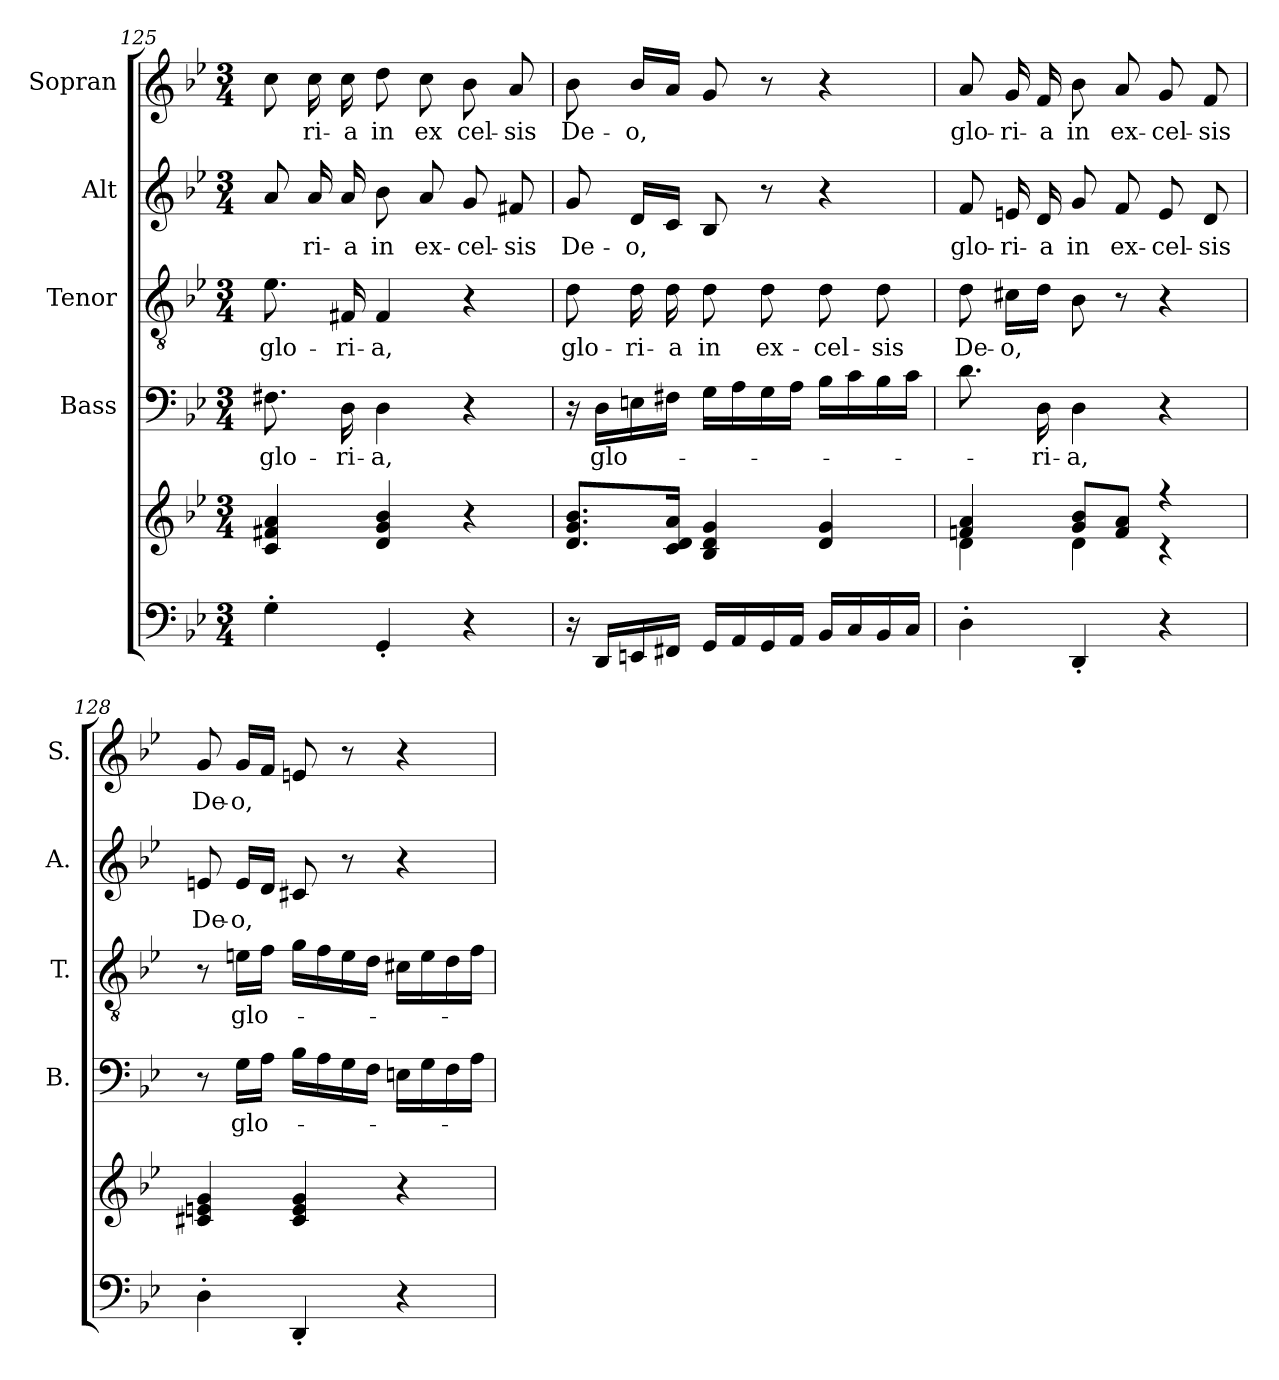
**kern	**kern	**kern	**text	**kern	**text	**kern	**text	**kern	**text
*part5	*part5	*part4	*part4	*part3	*part3	*part2	*part2	*part1	*part1
*staff6	*staff5	*staff4	*staff4	*staff3	*staff3	*staff2	*staff2	*staff1	*staff1
*	*	*I"Bass	*	*I"Tenor	*	*I"Alt	*	*I"Sopran	*
*	*	*I'B.	*	*I'T.	*	*I'A.	*	*I'S.	*
*clefF4	*clefG2	*clefF4	*	*clefGv2	*	*clefG2	*	*clefG2	*
*k[b-e-]	*k[b-e-]	*k[b-e-]	*	*k[b-e-]	*	*k[b-e-]	*	*k[b-e-]	*
*B-:	*B-:	*B-:	*	*B-:	*	*B-:	*	*B-:	*
*M3/4	*M3/4	*M3/4	*	*M3/4	*	*M3/4	*	*M3/4	*
=125	=125	=125	=125	=125	=125	=125	=125	=125	=125
!	!	!	!LO:LY:b	!	!LO:LY:b	!	!	!	!
4G'>\	4c/ 4f#X/ 4a/	8.F#X\	glo-	8.e-\	glo-	8a/	.	8cc\	.
!	!	!	!	!	!	!	!LO:LY:b	!	!LO:LY:b
.	.	.	.	.	.	16a/	-ri-	16cc\	-ri-
!	!	!	!LO:LY:b	!	!LO:LY:b	!	!LO:LY:b	!	!LO:LY:b
.	.	16D\	-ri-	16F#X/	-ri-	16a/	-a	16cc\	-a
!	!	!	!LO:LY:b	!	!LO:LY:b	!	!LO:LY:b	!	!LO:LY:b
4GG'</	4d/ 4g/ 4b-/	4D\	-a,	4F#/	-a,	8b-\	in	8dd\	in
!	!	!	!	!	!	!	!LO:LY:b	!	!LO:LY:b
.	.	.	.	.	.	8a/	ex-	8cc\	ex
!	!	!	!	!	!	!	!LO:LY:b	!	!LO:LY:b
4r	4r	4r	.	4r	.	8g/	-cel-	8b-\	cel-
!	!	!	!	!	!	!	!LO:LY:b	!	!LO:LY:b
.	.	.	.	.	.	8f#X/	-sis	8a/	-sis
!!LO:PB:g=z
=126	=126	=126	=126	=126	=126	=126	=126	=126	=126
!	!	!	!	!	!LO:LY:b	!	!LO:LY:b	!	!LO:LY:b
16r	8.d/ 8.g/ 8.b-/L	16r	.	8d\	glo-	8g/	De-	8b-\	De-
!	!	!	!LO:LY:b	!	!	!	!	!	!
16DD/LL	.	16D\LL	glo-	.	.	.	.	.	.
!	!	!	!	!	!LO:LY:b	!	!LO:LY:b	!	!LO:LY:b
16EEn/	.	16En\	.	16d\	-ri-	16d/LL	-o,	16b-/LL	-o,
!	!	!	!	!	!LO:LY:b	!	!	!	!
16FF#X/JJ	16c/ 16d/ 16a/Jk	16F#X\JJ	.	16d\	-a	16c/JJ	.	16a/JJ	.
!	!	!	!	!	!LO:LY:b	!	!	!	!
16GG/LL	4B-/ 4d/ 4g/	16G\LL	.	8d\	in	8B-/	.	8g/	.
16AA/	.	16A\	.	.	.	.	.	.	.
!	!	!	!	!	!LO:LY:b	!	!	!	!
16GG/	.	16G\	.	8d\	ex-	8r	.	8r	.
16AA/JJ	.	16A\JJ	.	.	.	.	.	.	.
!	!	!	!	!	!LO:LY:b	!	!	!	!
16BB-/LL	4d/ 4g/	16B-\LL	.	8d\	-cel-	4r	.	4r	.
16C/	.	16c\	.	.	.	.	.	.	.
!	!	!	!	!	!LO:LY:b	!	!	!	!
16BB-/	.	16B-\	.	8d\	-sis	.	.	.	.
16C/JJ	.	16c\JJ	.	.	.	.	.	.	.
=127	=127	=127	=127	=127	=127	=127	=127	=127	=127
*	*^	*	*	*	*	*	*	*	*
!	!	!	!	!	!	!LO:LY:b	!	!LO:LY:b	!	!LO:LY:b
4D'>\	4fn/ 4a/	4d\	8.d\	.	8d\	De-	8f/	glo-	8a/	glo-
!	!	!	!	!	!	!LO:LY:b	!	!LO:LY:b	!	!LO:LY:b
.	.	.	.	.	16c#X\LL	-o,	16en/	-ri-	16g/	-ri-
!	!	!	!	!LO:LY:b	!	!	!	!LO:LY:b	!	!LO:LY:b
.	.	.	16D\	-ri-	16d\JJ	.	16d/	-a	16f/	-a
!	!	!	!	!LO:LY:b	!	!	!	!LO:LY:b	!	!LO:LY:b
4DD'</	8g/ 8b-/L	4d\	4D\	-a,	8B-\	.	8g/	in	8b-\	in
!	!	!	!	!	!	!	!	!LO:LY:b	!	!LO:LY:b
.	8f/ 8a/J	.	.	.	8r	.	8f/	ex-	8a/	ex-
!	!	!	!	!	!	!	!	!LO:LY:b	!	!LO:LY:b
4r	4r	4r	4r	.	4r	.	8e/	-cel-	8g/	-cel-
!	!	!	!	!	!	!	!	!LO:LY:b	!	!LO:LY:b
.	.	.	.	.	.	.	8d/	-sis	8f/	-sis
*	*v	*v	*	*	*	*	*	*	*	*
=128	=128	=128	=128	=128	=128	=128	=128	=128	=128
!	!	!	!	!	!	!	!LO:LY:b	!	!LO:LY:b
4D'>\	4c#X/ 4en/ 4g/	8r	.	8r	.	8en/	De-	8g/	De-
!	!	!	!LO:LY:b	!	!LO:LY:b	!	!LO:LY:b	!	!LO:LY:b
.	.	16G\LL	glo-	16en\LL	glo-	16e/LL	-o,	16g/LL	-o,
.	.	16A\JJ	.	16f\JJ	.	16d/JJ	.	16f/JJ	.
4DD'</	4c#/ 4e/ 4g/	16B-\LL	.	16g\LL	.	8c#X/	.	8en/	.
.	.	16A\	.	16f\	.	.	.	.	.
.	.	16G\	.	16e\	.	8r	.	8r	.
.	.	16F\JJ	.	16d\JJ	.	.	.	.	.
4r	4r	16En\LL	.	16c#X\LL	.	4r	.	4r	.
.	.	16G\	.	16e\	.	.	.	.	.
.	.	16F\	.	16d\	.	.	.	.	.
.	.	16A\JJ	.	16f\JJ	.	.	.	.	.
=	=	=	=	=	=	=	=	=	=
*-	*-	*-	*-	*-	*-	*-	*-	*-	*-
